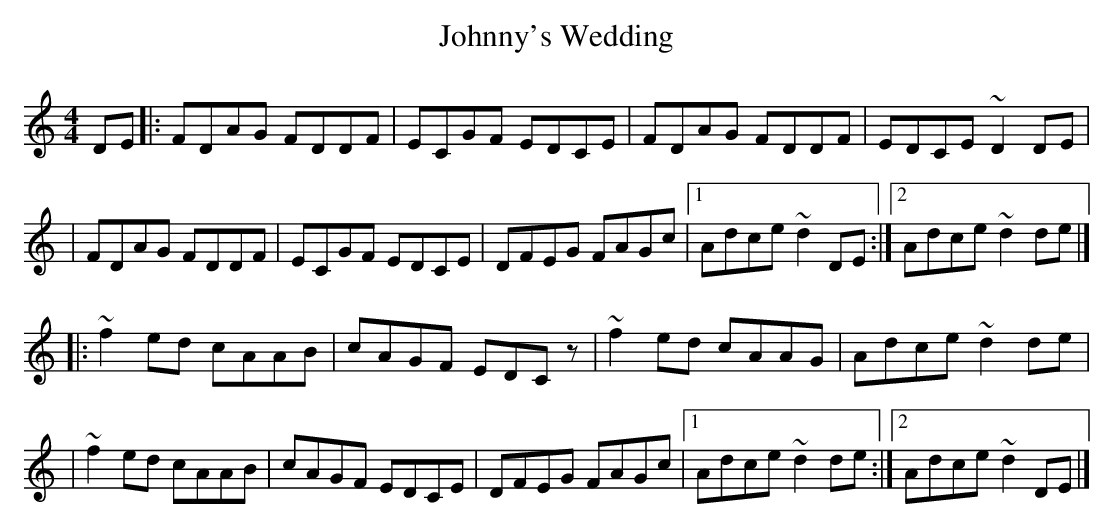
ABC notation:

X:1
T:Johnny's Wedding
M:4/4
L:1/8
K:Ddor
DE|:FDAG FDDF|ECGF EDCE|FDAG FDDF|EDCE ~D2DE|
|FDAG FDDF|ECGF EDCE|DFEG FAGc|1 Adce ~d2DE:|2 Adce ~d2de|]
|:~f2ed cAAB|cAGF EDCz|~f2ed cAAG|Adce ~d2de|
|~f2ed cAAB|cAGF EDCE|DFEG FAGc|1 Adce ~d2de:|2 Adce ~d2DE|]
